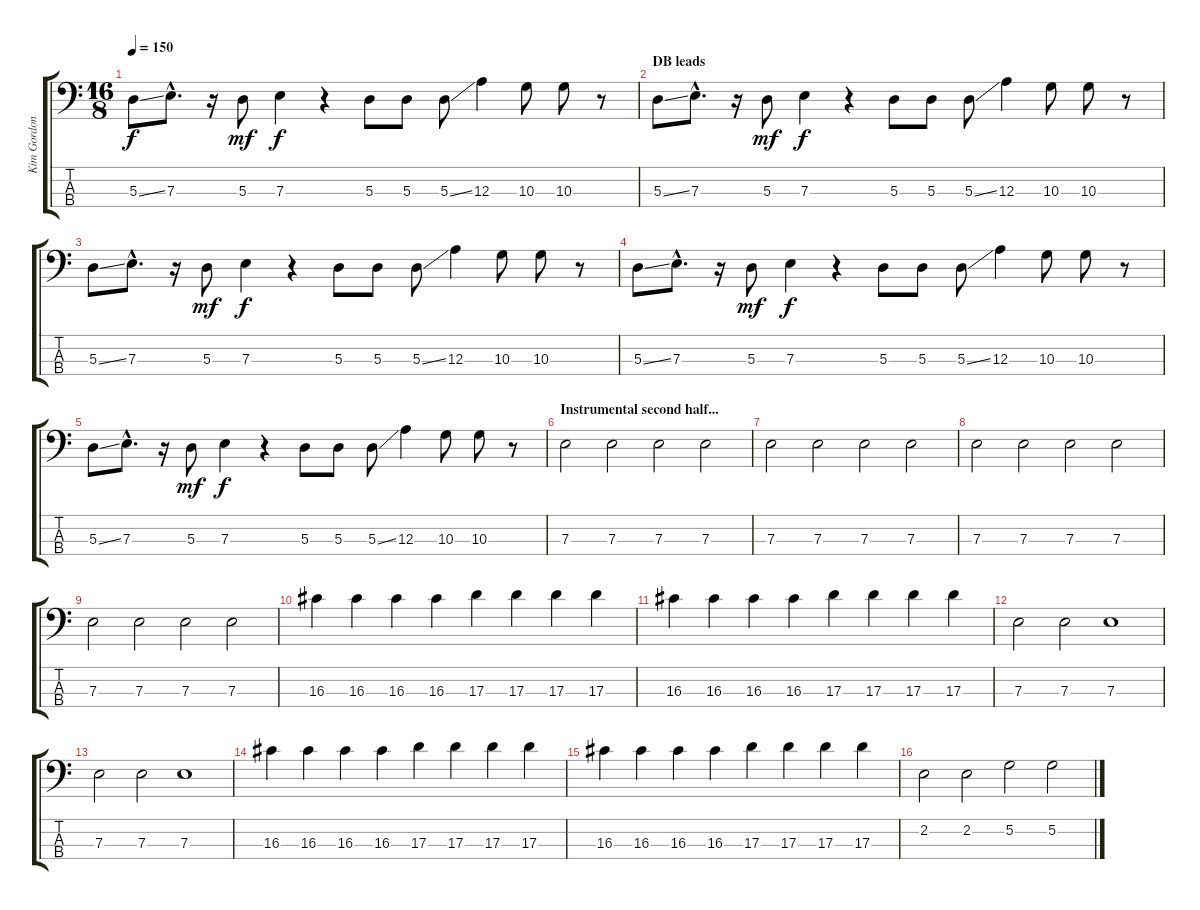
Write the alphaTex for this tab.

\track ("Kim Gordon" "Kim Gordon") {instrument electricbassfinger}
\staff {score tabs}
\tuning (G2 D2 A1 E1) {hide}
\ts (16 8)
\tempo 150
\clef f4
\ks c
5.3{ss}.8{dy f} 7.3{hac}.8{d} r.16 5.3.8{dy mf} 7.3.4{dy f} r.4 5.3.8 5.3.8 5.3{ss}.8 12.3.4 10.3.8 10.3.8 r.8 |
\section ("" "DB leads")
5.3{ss}.8 7.3{hac}.8{d} r.16 5.3.8{dy mf} 7.3.4{dy f} r.4 5.3.8 5.3.8 5.3{ss}.8 12.3.4 10.3.8 10.3.8 r.8 |
5.3{ss}.8 7.3{hac}.8{d} r.16 5.3.8{dy mf} 7.3.4{dy f} r.4 5.3.8 5.3.8 5.3{ss}.8 12.3.4 10.3.8 10.3.8 r.8 |
5.3{ss}.8 7.3{hac}.8{d} r.16 5.3.8{dy mf} 7.3.4{dy f} r.4 5.3.8 5.3.8 5.3{ss}.8 12.3.4 10.3.8 10.3.8 r.8 |
5.3{ss}.8 7.3{hac}.8{d} r.16 5.3.8{dy mf} 7.3.4{dy f} r.4 5.3.8 5.3.8 5.3{ss}.8 12.3.4 10.3.8 10.3.8 r.8 |
\section ("" "Instrumental second half...")
7.3.2 7.3.2 7.3.2 7.3.2 |
7.3.2 7.3.2 7.3.2 7.3.2 |
7.3.2 7.3.2 7.3.2 7.3.2 |
7.3.2 7.3.2 7.3.2 7.3.2 |
16.3.4 16.3.4 16.3.4 16.3.4 17.3.4 17.3.4 17.3.4 17.3.4 |
16.3.4 16.3.4 16.3.4 16.3.4 17.3.4 17.3.4 17.3.4 17.3.4 |
7.3.2 7.3.2 7.3.1 |
7.3.2 7.3.2 7.3.1 |
16.3.4 16.3.4 16.3.4 16.3.4 17.3.4 17.3.4 17.3.4 17.3.4 |
16.3.4 16.3.4 16.3.4 16.3.4 17.3.4 17.3.4 17.3.4 17.3.4 |
2.2.2 2.2.2 5.2.2 5.2.2
